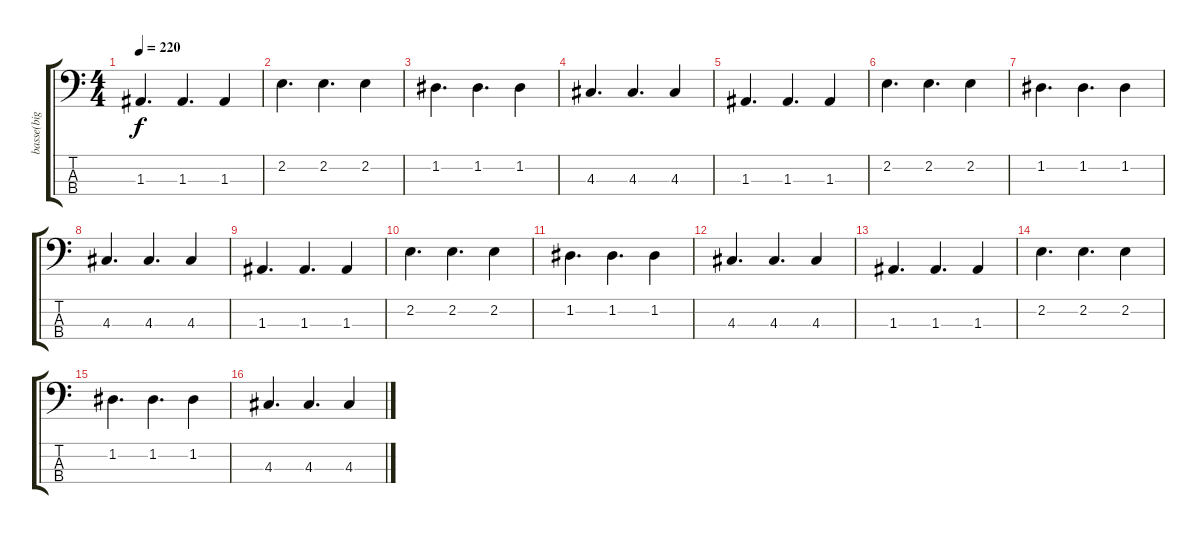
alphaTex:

\track ("basse(big jay)" "basse(big ") {instrument electricbasspick}
\staff {score tabs}
\tuning (G2 D2 A1 E1) {hide}
\ts (4 4)
\tempo 220
\clef f4
\ks c
1.3.4{d dy f} 1.3.4{d} 1.3.4 |
2.2.4{d} 2.2.4{d} 2.2.4 |
1.2.4{d} 1.2.4{d} 1.2.4 |
4.3.4{d} 4.3.4{d} 4.3.4 |
1.3.4{d} 1.3.4{d} 1.3.4 |
2.2.4{d} 2.2.4{d} 2.2.4 |
1.2.4{d} 1.2.4{d} 1.2.4 |
4.3.4{d} 4.3.4{d} 4.3.4 |
1.3.4{d} 1.3.4{d} 1.3.4 |
2.2.4{d} 2.2.4{d} 2.2.4 |
1.2.4{d} 1.2.4{d} 1.2.4 |
4.3.4{d} 4.3.4{d} 4.3.4 |
1.3.4{d} 1.3.4{d} 1.3.4 |
2.2.4{d} 2.2.4{d} 2.2.4 |
1.2.4{d} 1.2.4{d} 1.2.4 |
4.3.4{d} 4.3.4{d} 4.3.4
